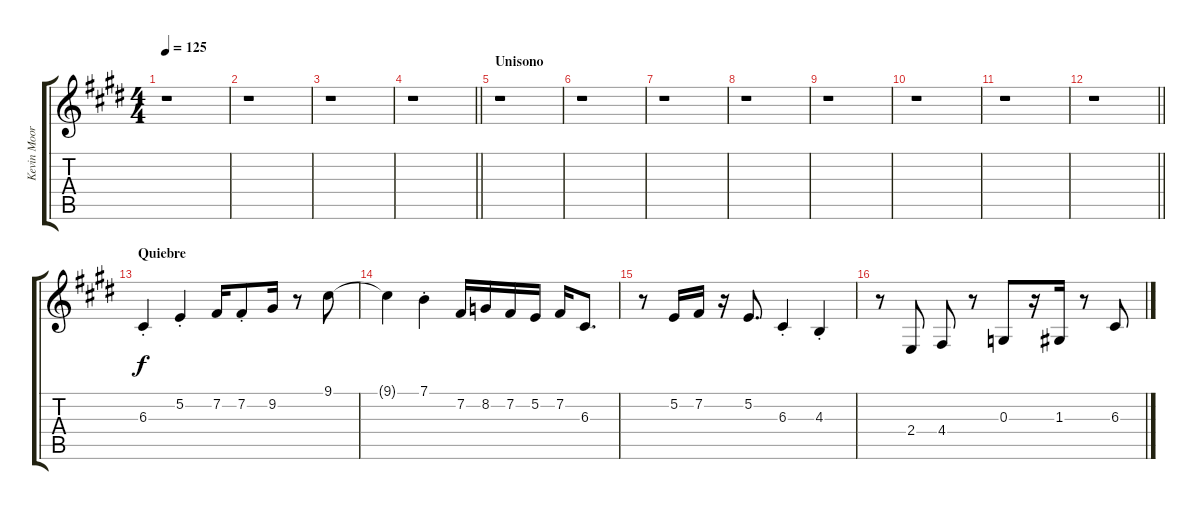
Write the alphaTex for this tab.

\track ("Kevin Moore II" "Kevin Moor") {instrument rockorgan}
\staff {score tabs}
\tuning (E4 B3 G3 D3 A2 E2) {hide}
\ts (4 4)
\tempo 125
\clef g2
\ks e
r.1{dy f} |
r.1 |
r.1 |
\barLineRight lightlight
r.1 |
\section ("" "Unisono")
r.1 |
r.1 |
r.1 |
r.1 |
r.1 |
r.1 |
r.1 |
\barLineRight lightlight
r.1 |
\section ("" "Quiebre")
6.3{st}.4{volume 10 instrument rockorgan} 5.2{st}.4 7.2.16 7.2{st}.8 9.2.16 r.8 9.1.8 |
9.1{t}.4 7.1{st}.4 7.2.16 8.2.16 7.2.16 5.2.16 7.2.16 6.3.8{d} |
r.8 5.2.16 7.2.16 r.16 5.2.8{d} 6.3{st}.4 4.3{st}.4 |
r.8 2.4.8 4.4.8 r.8 0.3.8 r.16 1.3.16 r.8 6.3.8
